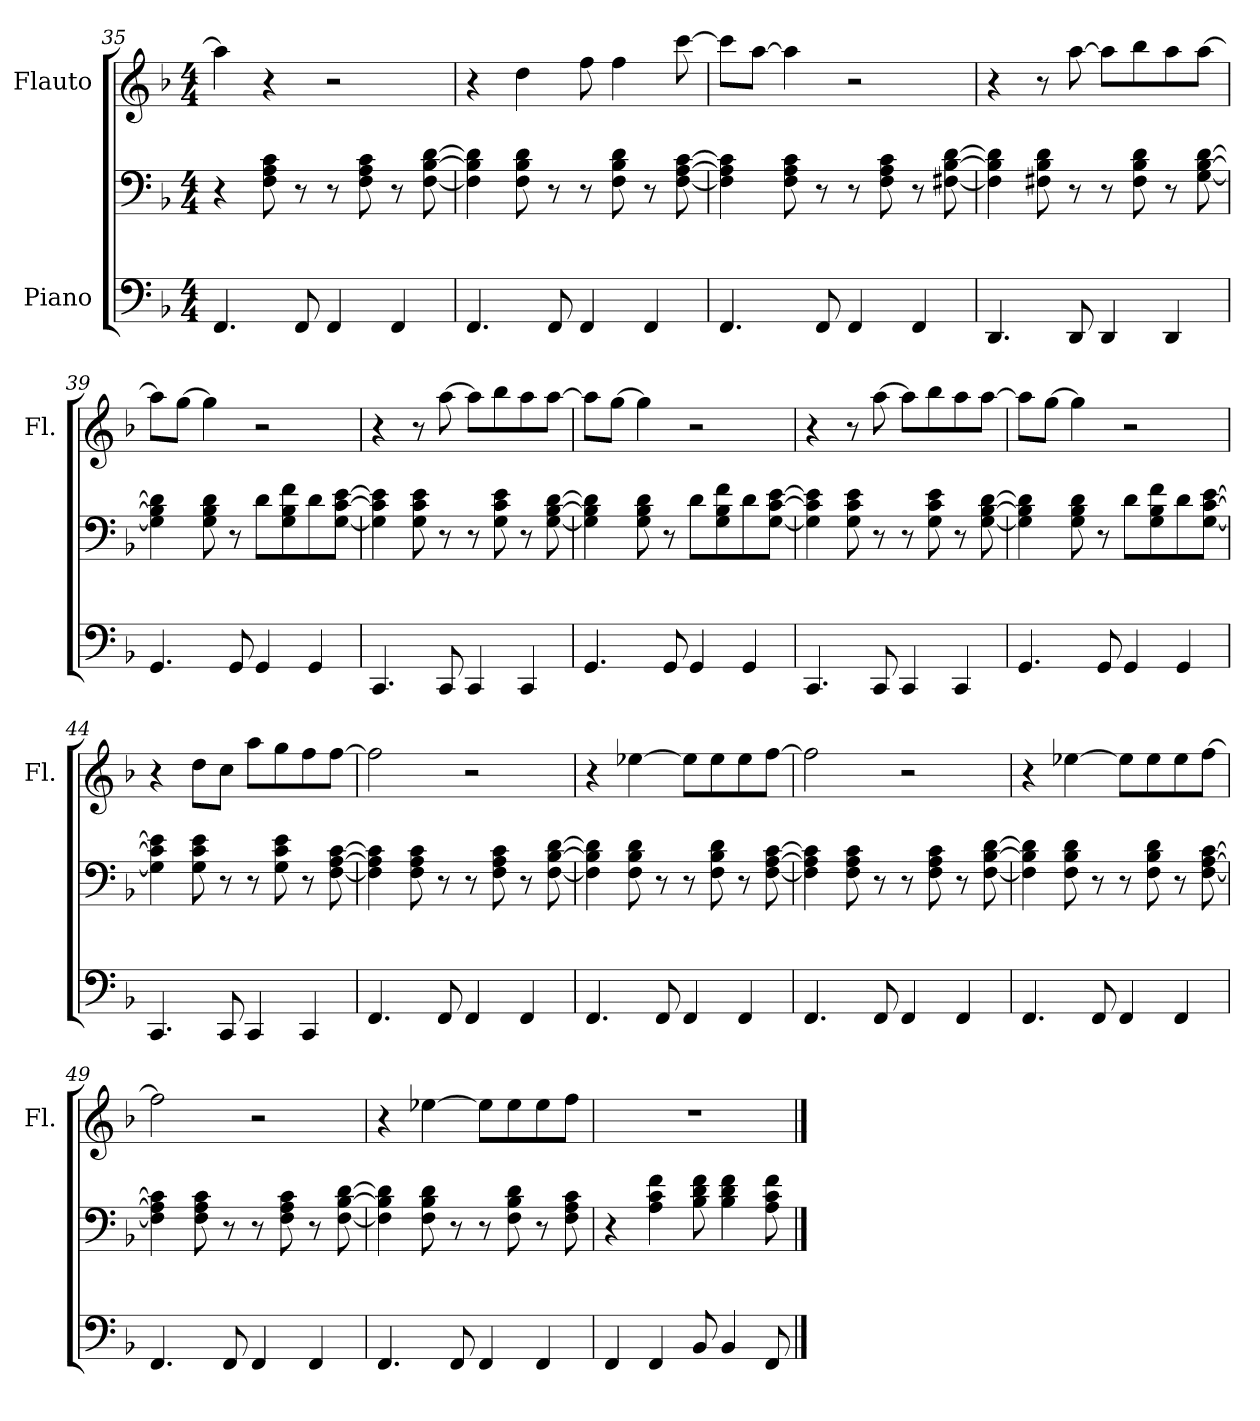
**kern	**kern	**kern
*part2	*part2	*part1
*staff3	*staff2	*staff1
*I"Piano	*	*I"Flauto
*	*	*I'Fl.
*clefF4	*clefF4	*clefG2
*k[b-]	*k[b-]	*k[b-]
*M4/4	*M4/4	*M4/4
=35	=35	=35
4.FF/	4r	4aa\]
.	8F\ 8A\ 8c\	4r
8FF/	8r	.
4FF/	8r	2r
.	8F\ 8A\ 8c\	.
4FF/	8r	.
.	[8F\ [8B-\ [8d\	.
=36	=36	=36
4.FF/	4F\] 4B-\] 4d\]	4r
.	8F\ 8B-\ 8d\	4dd\
8FF/	8r	.
4FF/	8r	8ff\
.	8F\ 8B-\ 8d\	4ff\
4FF/	8r	.
.	[8F\ [8A\ [8c\	[8ccc\
=37	=37	=37
4.FF/	4F\] 4A\] 4c\]	8ccc\L]
.	.	[8aa\J
.	8F\ 8A\ 8c\	4aa\]
8FF/	8r	.
4FF/	8r	2r
.	8F\ 8A\ 8c\	.
4FF/	8r	.
.	[8F#X\ [8B-\ [8d\	.
!!LO:LB:g=z
=38	=38	=38
4.DD/	4F#\] 4B-\] 4d\]	4r
.	8F#X\ 8B-\ 8d\	8r
8DD/	8r	[8aa\
4DD/	8r	8aa\L]
.	8F#\ 8B-\ 8d\	8bb-\
4DD/	8r	8aa\
.	[8G\ [8B-\ [8d\	[8aa\J
=39	=39	=39
4.GG/	4G\] 4B-\] 4d\]	8aa\L]
.	.	[8gg\J
.	8G\ 8B-\ 8d\	4gg\]
8GG/	8r	.
4GG/	8d\L	2r
.	8G\ 8B-\ 8f\	.
4GG/	8d\	.
.	[8G\ [8c\ [8e\J	.
=40	=40	=40
4.CC/	4G\] 4c\] 4e\]	4r
.	8G\ 8c\ 8e\	8r
8CC/	8r	[8aa\
4CC/	8r	8aa\L]
.	8G\ 8c\ 8e\	8bb-\
4CC/	8r	8aa\
.	[8G\ [8B-\ [8d\	[8aa\J
=41	=41	=41
4.GG/	4G\] 4B-\] 4d\]	8aa\L]
.	.	[8gg\J
.	8G\ 8B-\ 8d\	4gg\]
8GG/	8r	.
4GG/	8d\L	2r
.	8G\ 8B-\ 8f\	.
4GG/	8d\	.
.	[8G\ [8c\ [8e\J	.
!!LO:PB:g=z
=42	=42	=42
4.CC/	4G\] 4c\] 4e\]	4r
.	8G\ 8c\ 8e\	8r
8CC/	8r	[8aa\
4CC/	8r	8aa\L]
.	8G\ 8c\ 8e\	8bb-\
4CC/	8r	8aa\
.	[8G\ [8B-\ [8d\	[8aa\J
=43	=43	=43
4.GG/	4G\] 4B-\] 4d\]	8aa\L]
.	.	[8gg\J
.	8G\ 8B-\ 8d\	4gg\]
8GG/	8r	.
4GG/	8d\L	2r
.	8G\ 8B-\ 8f\	.
4GG/	8d\	.
.	[8G\ [8c\ [8e\J	.
=44	=44	=44
4.CC/	4G\] 4c\] 4e\]	4r
.	8G\ 8c\ 8e\	8dd\L
8CC/	8r	8cc\J
4CC/	8r	8aa\L
.	8G\ 8c\ 8e\	8gg\
4CC/	8r	8ff\
.	[8F\ [8A\ [8c\	[8ff\J
=45	=45	=45
4.FF/	4F\] 4A\] 4c\]	2ff\]
.	8F\ 8A\ 8c\	.
8FF/	8r	.
4FF/	8r	2r
.	8F\ 8A\ 8c\	.
4FF/	8r	.
.	[8F\ [8B-\ [8d\	.
=46	=46	=46
4.FF/	4F\] 4B-\] 4d\]	4r
.	8F\ 8B-\ 8d\	[4ee-X\
8FF/	8r	.
4FF/	8r	8ee-\L]
.	8F\ 8B-\ 8d\	8ee-\
4FF/	8r	8ee-\
.	[8F\ [8A\ [8c\	[8ff\J
!!LO:LB:g=z
=47	=47	=47
4.FF/	4F\] 4A\] 4c\]	2ff\]
.	8F\ 8A\ 8c\	.
8FF/	8r	.
4FF/	8r	2r
.	8F\ 8A\ 8c\	.
4FF/	8r	.
.	[8F\ [8B-\ [8d\	.
=48	=48	=48
4.FF/	4F\] 4B-\] 4d\]	4r
.	8F\ 8B-\ 8d\	[4ee-X\
8FF/	8r	.
4FF/	8r	8ee-\L]
.	8F\ 8B-\ 8d\	8ee-\
4FF/	8r	8ee-\
.	[8F\ [8A\ [8c\	[8ff\J
=49	=49	=49
4.FF/	4F\] 4A\] 4c\]	2ff\]
.	8F\ 8A\ 8c\	.
8FF/	8r	.
4FF/	8r	2r
.	8F\ 8A\ 8c\	.
4FF/	8r	.
.	[8F\ [8B-\ [8d\	.
=50	=50	=50
4.FF/	4F\] 4B-\] 4d\]	4r
.	8F\ 8B-\ 8d\	[4ee-X\
8FF/	8r	.
4FF/	8r	8ee-\L]
.	8F\ 8B-\ 8d\	8ee-\
4FF/	8r	8ee-\
.	8F\ 8A\ 8c\	8ff\J
=51	=51	=51
4FF/	4r	1r
4FF/	4A\ 4c\ 4f\	.
8BB-/	8B-\ 8d\ 8f\	.
4BB-/	4B-\ 4d\ 4f\	.
8FF/	8A\ 8c\ 8f\	.
==	==	==
*-	*-	*-
